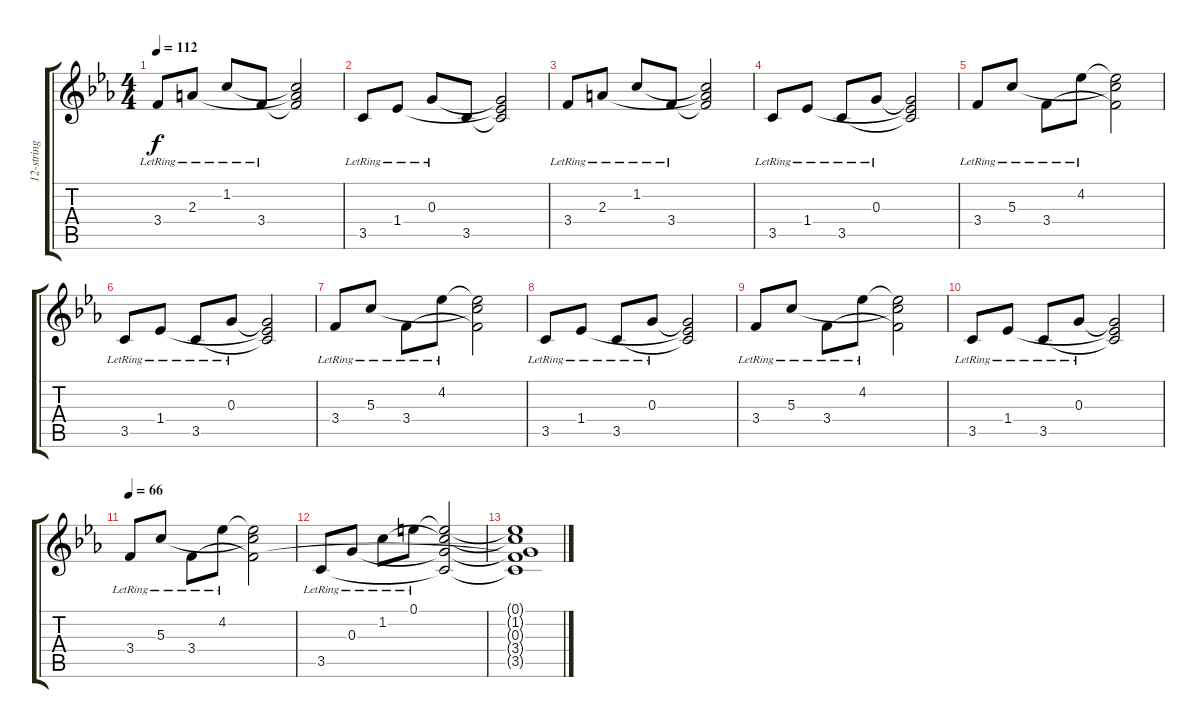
\track ("12-string gtr." "12-string ") {instrument acousticguitarsteel}
\staff {score tabs}
\tuning (E4 B3 G3 D3 A2 E2) {hide}
\ts (4 4)
\tempo 112
\clef g2
\ks cminor
3.4{lr}.8{dy f} 2.3{lr}.8 1.2{lr}.8 3.4{lr}.8 (1.2{t} 2.3{t} 3.4{t}).2 |
3.5{lr}.8 1.4{lr}.8 0.3{lr}.8 3.5.8 (0.3{t} 1.4{t} 3.5{t}).2 |
3.4{lr}.8 2.3{lr}.8 1.2{lr}.8 3.4{lr}.8 (1.2{t} 2.3{t} 3.4{t}).2 |
3.5{lr}.8 1.4{lr}.8 3.5{lr}.8 0.3{lr}.8 (0.3{t} 1.4{t} 3.5{t}).2 |
3.4{lr}.8 5.3{lr}.8 3.4{lr}.8 4.2{lr}.8 (4.2{t} 5.3{t} 3.4{t}).2 |
3.5{lr}.8 1.4{lr}.8 3.5{lr}.8 0.3{lr}.8 (0.3{t} 1.4{t} 3.5{t}).2 |
3.4{lr}.8 5.3{lr}.8 3.4{lr}.8 4.2{lr}.8 (4.2{t} 5.3{t} 3.4{t}).2 |
3.5{lr}.8 1.4{lr}.8 3.5{lr}.8 0.3{lr}.8 (0.3{t} 1.4{t} 3.5{t}).2 |
3.4{lr}.8 5.3{lr}.8 3.4{lr}.8 4.2{lr}.8 (4.2{t} 5.3{t} 3.4{t}).2 |
3.5{lr}.8 1.4{lr}.8 3.5{lr}.8 0.3{lr}.8 (0.3{t} 1.4{t} 3.5{t}).2 |
\tempo 66
3.4{lr}.8 5.3{lr}.8 3.4{lr}.8 4.2{lr}.8 (4.2{t} 5.3{t} 3.4{t}).2 |
3.5{lr}.8 0.3{lr}.8 1.2{lr}.8 0.1{lr}.8 (0.1{t} 1.2{t} 0.3{t} 3.5{t}).2 |
(0.1{t} 1.2{t} 0.3{t} 3.4{t} 3.5{t}).1
